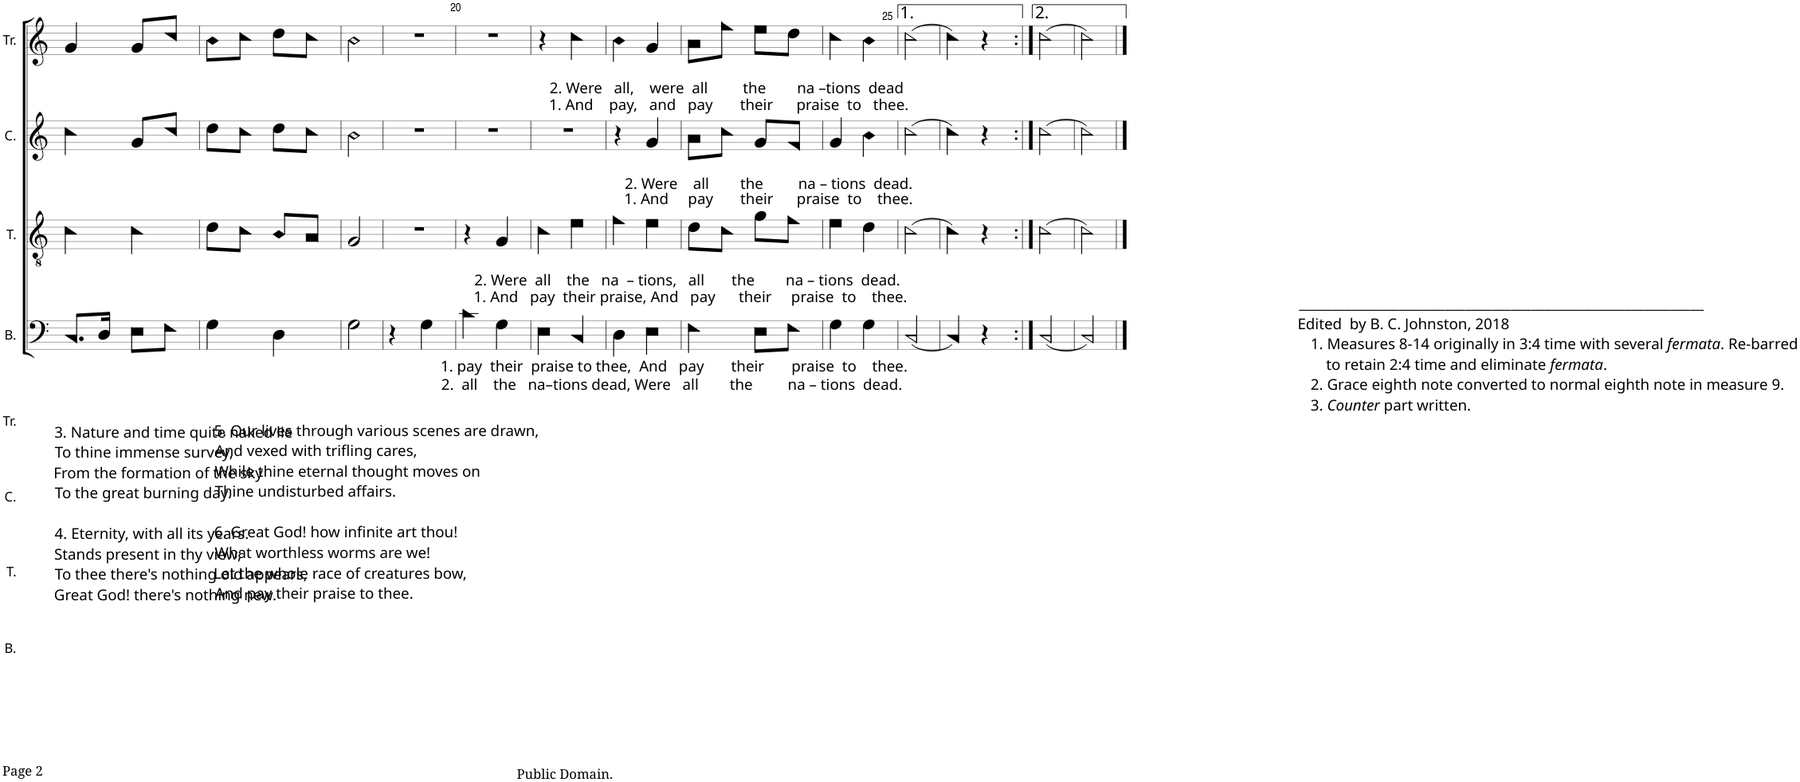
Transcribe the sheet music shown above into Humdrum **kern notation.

**kern	**kern	**kern	**kern
*part4	*part3	*part2	*part1
*staff4	*staff3	*staff2	*staff1
*I"B.	*I"T.	*I"C.	*I"Tr.
*I'B.	*I'T.	*I'C.	*I'Tr.
!!LO:PB:g=z
*clefF4	*clefGv2	*clefG2	*clefG2
*k[]	*k[]	*k[]	*k[]
*M2/4	*M2/4	*M2/4	*M2/4
=16	=16	=16	=16
8.C!/L	4c!\	4cc!\	4g!/
16D!/Jk	.	.	.
8E!\L	4c!\	8g!/L	8g!/L
8F!\J	.	8cc!/J	8cc!/J
=17	=17	=17	=17
4G!\	8d!\L	8dd!\L	8b!\L
.	8c!\J	8cc!\J	8cc!\J
4D!\	8B!/L	8dd!\L	8dd!\L
.	8A!/J	8cc!\J	8cc!\J
=18	=18	=18	=18
2G!\	2G!/	2b!\	2b!\
=19	=19	=19	=19
4r	2r	2r	2r
4G!\	.	.	.
=20	=20	=20	=20
!LO:TX:b:t=1. pay  their  praise to thee,  And   pay       their       praise  to    thee.	!	!	!
!LO:TX:b:t=2.  all    the   na–tions dead, Were   all        the         na – tions  dead.	!	!	!
4c!\	4r	2r	2r
!	!LO:TX:b:t=2. Were  all    the   na  – tions,   all       the        na – tions  dead.	!	!
!	!LO:TX:b:t=1. And   pay  their praise, And   pay      their     praise  to    thee.	!	!
4G!\	4G!/	.	.
=21	=21	=21	=21
4E!\	4c!\	2r	4r
!	!	!	!LO:TX:b:t=2. Were   all,    were  all         the        na –tions  dead
!	!	!	!LO:TX:b:t=1. And    pay,   and   pay       their      praise  to   thee.
4C!/	4e!\	.	4cc!\
=22	=22	=22	=22
4D!\	4f!\	4r	4b!\
!	!	!LO:TX:b:t=2. Were    all        the         na – tions  dead.	!
!	!	!LO:TX:b:t=1. And     pay       their      praise  to    thee.	!
4E!\	4e!\	4g!/	4g!/
=23	=23	=23	=23
4F!\	8d!\L	8a!\L	8a!\L
.	8c!\J	8cc!\J	8ff!\J
8E!\L	8g!\L	8g!/L	8ee!\L
8F!\J	8f!\J	8f!/J	8dd!\J
=24	=24	=24	=24
4G!\	4e!\	4g!/	4cc!\
4G!\	4d!\	4b!\	4b!\
=25	=25	=25	=25
[2C!/	[2c!\	[2cc!\	[2cc!\
=26	=26	=26	=26
4C!/]	4c!\]	4cc!\]	4cc!\]
4r	4r	4r	4r
=27:|!	=27:|!	=27:|!	=27:|!
!LO:TX:a:t=_____________________________________________________________	!	!	!
!LO:TX:a:t=Edited  by B. C. Johnston, 2018	!	!	!
!LO:TX:a:t=1. Measures 8-14 originally in 3&colon;4 time with several	!	!	!
!LO:TX:a:i:t=fermata	!	!	!
!LO:TX:a:t=. Re-barred	!	!	!
!LO:TX:a:t=to retain 2&colon;4 time and eliminate	!	!	!
!LO:TX:a:i:t=fermata	!	!	!
!LO:TX:a:t=.	!	!	!
!LO:TX:a:t=2. Grace eighth note converted to normal eighth note in measure 9.	!	!	!
!LO:TX:a:t=3.	!	!	!
!LO:TX:a:i:t=Counter	!	!	!
!LO:TX:a:t=part written.	!	!	!
[2C!/	[2c!\	[2cc!\	[2cc!\
=28	=28	=28	=28
2C!/]	2c!\]	2cc!\]	2cc!\]
==	==	==	==
*-	*-	*-	*-
